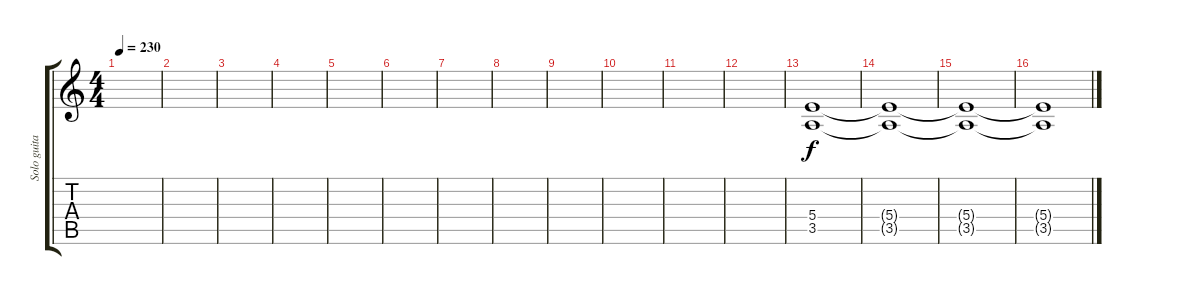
\track ("Solo guitar" "Solo guita") {instrument overdrivenguitar}
\staff {score tabs}
\tuning (Db4 Ab3 E3 B2 Gb2 Db2) {hide}
\ts (4 4)
\tempo 230
\clef g2
\ks c
|
|
|
|
|
|
|
|
|
|
|
|
(5.4 3.5).1 |
(5.4{t} 3.5{t}).1{volume 6} |
(5.4{t} 3.5{t}).1 |
(5.4{t} 3.5{t}).1
